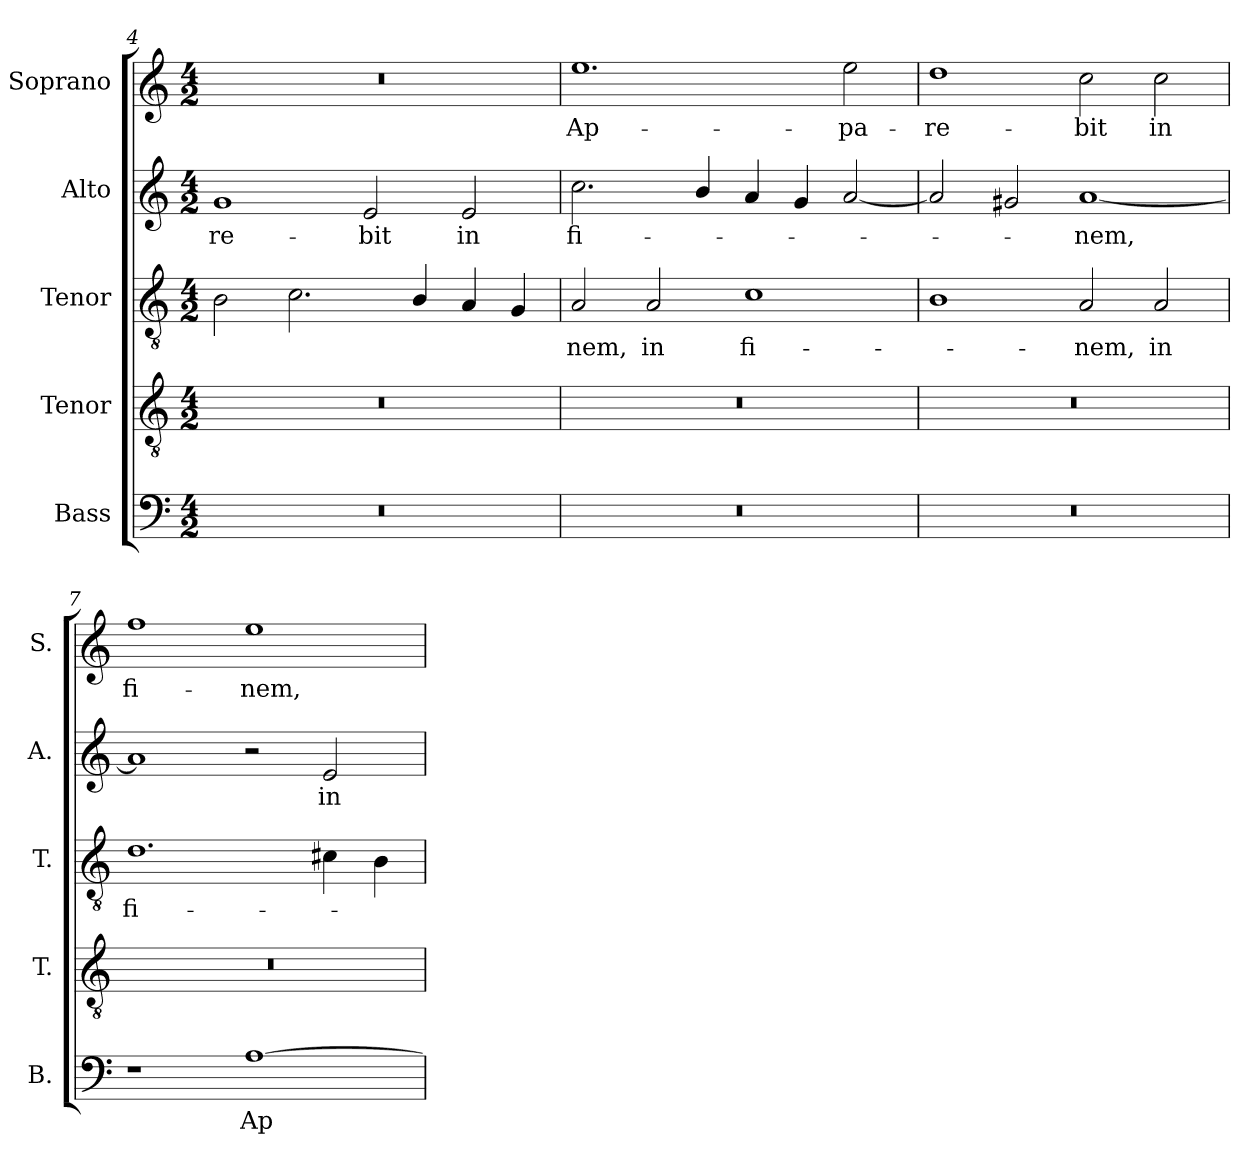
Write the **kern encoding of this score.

**kern	**text	**kern	**kern	**text	**kern	**text	**kern	**text
*part5	*part5	*part4	*part3	*part3	*part2	*part2	*part1	*part1
*staff5	*staff5	*staff4	*staff3	*staff3	*staff2	*staff2	*staff1	*staff1
*I"Bass	*	*I"Tenor	*I"Tenor	*	*I"Alto	*	*I"Soprano	*
*I'B.	*	*I'T.	*I'T.	*	*I'A.	*	*I'S.	*
*clefF4	*	*clefGv2	*clefGv2	*	*clefG2	*	*clefG2	*
*	*	*ITrd7c12	*ITrd7c12	*	*	*	*	*
*k[]	*	*k[]	*k[]	*	*k[]	*	*k[]	*
*C:	*	*C:	*C:	*	*C:	*	*C:	*
*M4/2	*	*M4/2	*M4/2	*	*M4/2	*	*M4/2	*
=4	=4	=4	=4	=4	=4	=4	=4	=4
!LO:N:vis=1	!	!LO:N:vis=1	!	!	!	!	!	!
!	!	!	!	!	!	!LO:LY:b:color=#000000	!LO:N:vis=1	!
0r	.	0r	2BBi\	.	1gi	-re-	0r	.
.	.	.	2.Ci\	.	.	.	.	.
!	!	!	!	!	!	!LO:LY:b:color=#000000	!	!
.	.	.	.	.	2ei/	-bit	.	.
.	.	.	4BBi/	.	.	.	.	.
!	!	!	!	!	!	!LO:LY:b:color=#000000	!	!
.	.	.	4AAi/	.	2ei/	in	.	.
.	.	.	4GGi/	.	.	.	.	.
!!LO:LB:g=z
=5	=5	=5	=5	=5	=5	=5	=5	=5
!LO:N:vis=1	!	!LO:N:vis=1	!	!	!	!	!	!
!	!	!	!	!LO:LY:b:color=#000000	!	!	!	!
!	!	!	!	!	!	!LO:LY:b:color=#000000	!	!
!	!	!	!	!	!	!	!	!LO:LY:b:color=#000000
0r	.	0r	2AAi/	-nem,	2.cci\	fi-	1.eei	Ap-
!	!	!	!	!LO:LY:b:color=#000000	!	!	!	!
.	.	.	2AAi/	in	.	.	.	.
.	.	.	.	.	4bi/	.	.	.
!	!	!	!	!LO:LY:b:color=#000000	!	!	!	!
.	.	.	1Ci	fi-	4ai/	.	.	.
.	.	.	.	.	4gi/	.	.	.
!	!	!	!	!	!	!	!	!LO:LY:b:color=#000000
.	.	.	.	.	[2ai/	.	2eei\	-pa-
=6	=6	=6	=6	=6	=6	=6	=6	=6
!LO:N:vis=1	!	!LO:N:vis=1	!	!	!	!	!	!
!	!	!	!	!	!	!	!	!LO:LY:b:color=#000000
0r	.	0r	1BBi	.	2ai/]	.	1ddi	-re-
.	.	.	.	.	2g#Xi/	.	.	.
!	!	!	!	!LO:LY:b:color=#000000	!	!	!	!
!	!	!	!	!	!	!LO:LY:b:color=#000000	!	!
!	!	!	!	!	!	!	!	!LO:LY:b:color=#000000
.	.	.	2AAi/	-nem,	[1ai	-nem,	2cci\	-bit
!	!	!	!	!LO:LY:b:color=#000000	!	!	!	!
!	!	!	!	!	!	!	!	!LO:LY:b:color=#000000
.	.	.	2AAi/	in	.	.	2cci\	in
=7	=7	=7	=7	=7	=7	=7	=7	=7
!	!	!LO:N:vis=1	!	!	!	!	!	!
!	!	!	!	!LO:LY:b:color=#000000	!	!	!	!
!	!	!	!	!	!	!	!	!LO:LY:b:color=#000000
1r	.	0r	1.Di	fi-	1ai]	.	1ffi	fi-
!	!LO:LY:b:color=#000000	!	!	!	!	!	!	!
!	!	!	!	!	!	!	!	!LO:LY:b:color=#000000
[1Ai	Ap-	.	.	.	2r	.	1eei	-nem,
!	!	!	!	!	!	!LO:LY:b:color=#000000	!	!
.	.	.	4C#Xi\	.	2ei/	in	.	.
.	.	.	4BBi\	.	.	.	.	.
=	=	=	=	=	=	=	=	=
*-	*-	*-	*-	*-	*-	*-	*-	*-
